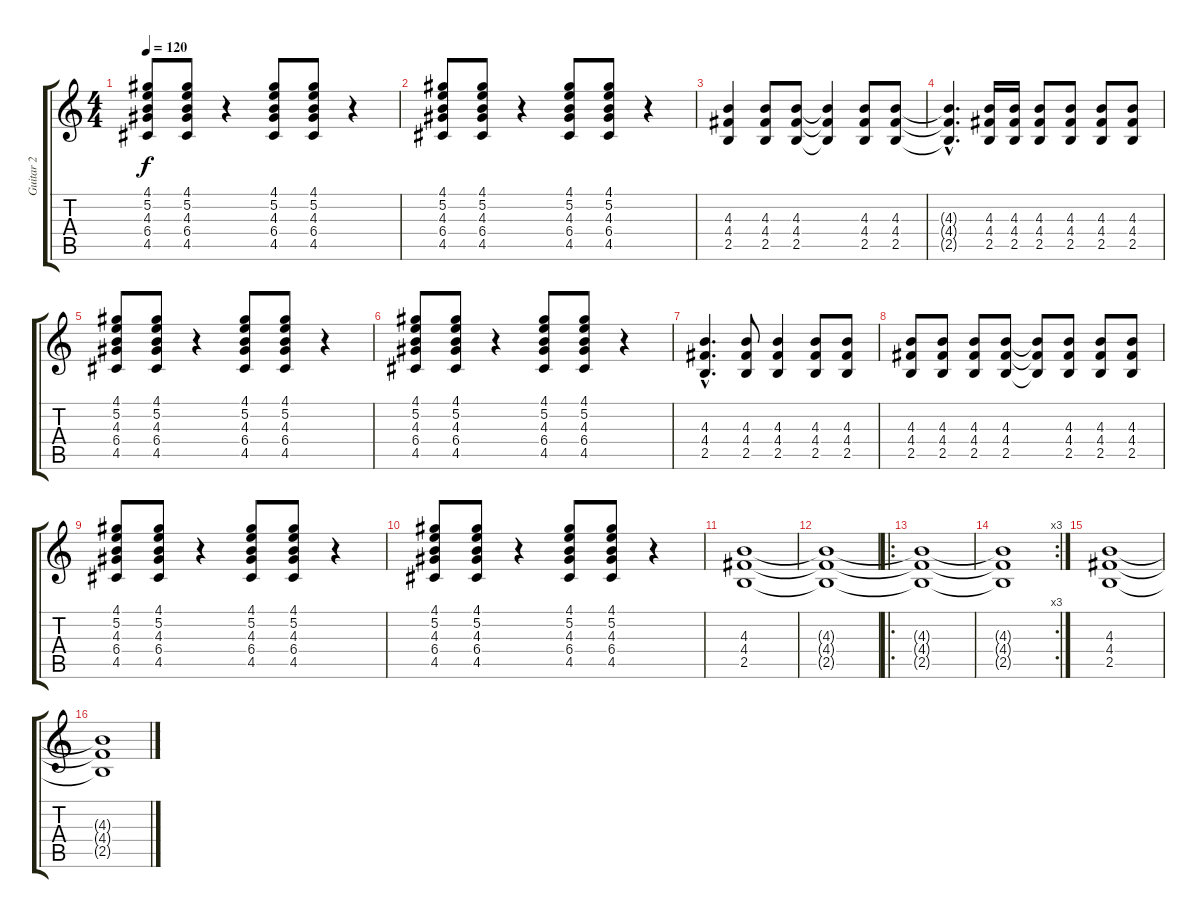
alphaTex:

\track ("Guitar 2" "Guitar 2") {instrument distortionguitar}
\staff {score tabs}
\tuning (E4 B3 G3 D3 A2 E2) {hide}
\ts (4 4)
\tempo 120
\clef g2
\ks c
(4.1 5.2 4.3 6.4 4.5).8{dy f} (4.1 5.2 4.3 6.4 4.5).8 r.4 (4.1 5.2 4.3 6.4 4.5).8 (4.1 5.2 4.3 6.4 4.5).8 r.4 |
(4.1 5.2 4.3 6.4 4.5).8 (4.1 5.2 4.3 6.4 4.5).8 r.4 (4.1 5.2 4.3 6.4 4.5).8 (4.1 5.2 4.3 6.4 4.5).8 r.4 |
(4.3 4.4 2.5).4 (4.3 4.4 2.5).8 (4.3 4.4 2.5).8 (4.3{t} 4.4{t} 2.5{t}).4 (4.3 4.4 2.5).8 (4.3 4.4 2.5).8 |
(4.3{hac t} 4.4{hac t} 2.5{hac t}).4{d} (4.3 4.4 2.5).16 (4.3 4.4 2.5).16 (4.3 4.4 2.5).8 (4.3 4.4 2.5).8 (4.3 4.4 2.5).8 (4.3 4.4 2.5).8 |
(4.1 5.2 4.3 6.4 4.5).8 (4.1 5.2 4.3 6.4 4.5).8 r.4 (4.1 5.2 4.3 6.4 4.5).8 (4.1 5.2 4.3 6.4 4.5).8 r.4 |
(4.1 5.2 4.3 6.4 4.5).8 (4.1 5.2 4.3 6.4 4.5).8 r.4 (4.1 5.2 4.3 6.4 4.5).8 (4.1 5.2 4.3 6.4 4.5).8 r.4 |
(4.3{hac} 4.4{hac} 2.5{hac}).4{d} (4.3 4.4 2.5).8 (4.3 4.4 2.5).4 (4.3 4.4 2.5).8 (4.3 4.4 2.5).8 |
(4.3 4.4 2.5).8 (4.3 4.4 2.5).8 (4.3 4.4 2.5).8 (4.3 4.4 2.5).8 (4.3{t} 4.4{t} 2.5{t}).8 (4.3 4.4 2.5).8 (4.3 4.4 2.5).8 (4.3 4.4 2.5).8 |
(4.1 5.2 4.3 6.4 4.5).8 (4.1 5.2 4.3 6.4 4.5).8 r.4 (4.1 5.2 4.3 6.4 4.5).8 (4.1 5.2 4.3 6.4 4.5).8 r.4 |
(4.1 5.2 4.3 6.4 4.5).8 (4.1 5.2 4.3 6.4 4.5).8 r.4 (4.1 5.2 4.3 6.4 4.5).8 (4.1 5.2 4.3 6.4 4.5).8 r.4 |
(4.3 4.4 2.5).1 |
(4.3{t} 4.4{t} 2.5{t}).1 |
\ro
(4.3{t} 4.4{t} 2.5{t}).1 |
\rc 3
(4.3{t} 4.4{t} 2.5{t}).1 |
(4.3 4.4 2.5).1 |
(4.3{t} 4.4{t} 2.5{t}).1
